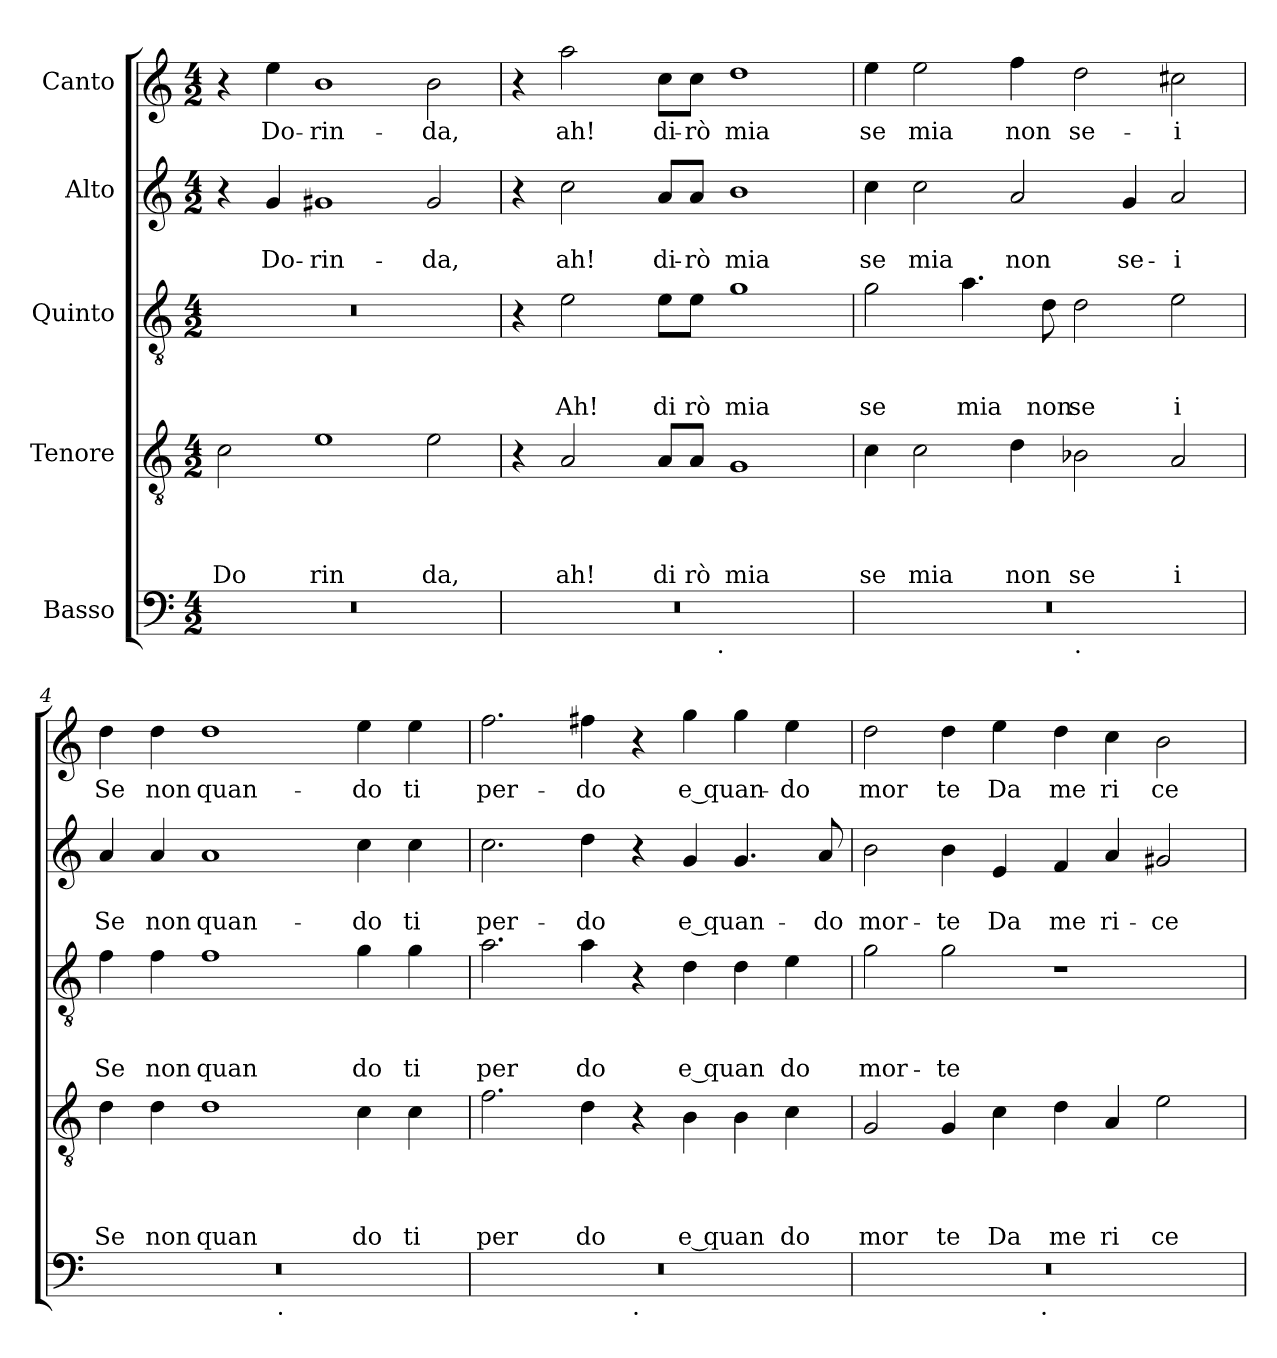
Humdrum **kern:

**kern	**kern	**text	**text	**text	**text	**kern	**text	**text	**text	**kern	**text	**text	**kern	**text
*part5	*part4	*part4	*part4	*part4	*part4	*part3	*part3	*part3	*part3	*part2	*part2	*part2	*part1	*part1
*staff5	*staff4	*staff4	*staff4	*staff4	*staff4	*staff3	*staff3	*staff3	*staff3	*staff2	*staff2	*staff2	*staff1	*staff1
*I"Basso	*I"Tenore	*	*	*	*	*I"Quinto	*	*	*	*I"Alto	*	*	*I"Canto	*
*clefF4	*clefGv2	*	*	*	*	*clefGv2	*	*	*	*clefG2	*	*	*clefG2	*
*k[]	*k[]	*	*	*	*	*k[]	*	*	*	*k[]	*	*	*k[]	*
*C:	*C:	*	*	*	*	*C:	*	*	*	*C:	*	*	*C:	*
*M4/2	*M4/2	*	*	*	*	*M4/2	*	*	*	*M4/2	*	*	*M4/2	*
=1	=1	=1	=1	=1	=1	=1	=1	=1	=1	=1	=1	=1	=1	=1
!	!	!	!	!	!LO:LY:b	!	!	!	!	!	!	!	!	!
0r	2c\	.	.	.	Do	0r	.	.	.	4r	.	.	4r	.
!	!	!	!	!	!	!	!	!	!	!	!	!LO:LY:b	!	!LO:LY:b
.	.	.	.	.	.	.	.	.	.	4g/	.	Do-	4ee\	Do-
!	!	!	!	!	!LO:LY:b	!	!	!	!	!	!	!LO:LY:b	!	!LO:LY:b
.	1e	.	.	.	rin	.	.	.	.	1g#X	.	-rin-	1b	-rin-
!	!	!	!	!	!LO:LY:b	!	!	!	!	!	!	!LO:LY:b	!	!LO:LY:b
.	2e\	.	.	.	da,	.	.	.	.	2g#/	.	-da,	2b\	-da,
=2	=2	=2	=2	=2	=2	=2	=2	=2	=2	=2	=2	=2	=2	=2
*^	*	*	*	*	*	*	*	*	*	*	*	*	*	*
0r	2ryy	4r	.	.	.	.	4r	.	.	.	4r	.	.	4r	.
!	!	!	!	!	!	!LO:LY:b	!	!	!	!LO:LY:b	!	!	!LO:LY:b	!	!LO:LY:b
.	.	2A/	.	.	.	ah!	2e\	.	.	Ah!	2cc\	.	ah!	2aa\	ah!
.	4...ryy	.	.	.	.	.	.	.	.	.	.	.	.	.	.
!	!	!	!	!	!	!LO:LY:b	!	!	!	!LO:LY:b	!	!	!LO:LY:b	!	!LO:LY:b
.	.	8A/L	.	.	.	di	8e\L	.	.	di	8a/L	.	di-	8cc\L	di-
!	!	!	!	!	!	!LO:LY:b	!	!	!	!LO:LY:b	!	!	!LO:LY:b	!	!LO:LY:b
.	.	8A/J	.	.	.	rò	8e\J	.	.	rò	8a/J	.	-rò	8cc\J	-rò
!	!LO:TX:b:t=.	!	!	!	!	!	!	!	!	!	!	!	!	!	!
.	1ryy	.	.	.	.	.	.	.	.	.	.	.	.	.	.
!	!	!	!	!	!	!LO:LY:b	!	!	!	!LO:LY:b	!	!	!LO:LY:b	!	!LO:LY:b
.	.	1G	.	.	.	mia	1g	.	.	mia	1b	.	mia	1dd	mia
.	32ryy	.	.	.	.	.	.	.	.	.	.	.	.	.	.
=3	=3	=3	=3	=3	=3	=3	=3	=3	=3	=3	=3	=3	=3	=3	=3
!	!	!	!	!	!	!LO:LY:b	!	!	!	!LO:LY:b	!	!	!LO:LY:b	!	!LO:LY:b
0r	1ryy	4c\	.	.	.	se	2g\	.	.	se	4cc\	.	se	4ee\	se
!	!	!	!	!	!	!LO:LY:b	!	!	!	!	!	!	!LO:LY:b	!	!LO:LY:b
.	.	2c\	.	.	.	mia	.	.	.	.	2cc\	.	mia	2ee\	mia
!	!	!	!	!	!	!	!	!	!	!LO:LY:b	!	!	!	!	!
.	.	.	.	.	.	.	4.a\	.	.	mia	.	.	.	.	.
!	!	!	!	!	!	!LO:LY:b	!	!	!	!	!	!	!LO:LY:b	!	!LO:LY:b
.	.	4d\	.	.	.	non	.	.	.	.	2a/	.	non	4ff\	non
!	!	!	!	!	!	!	!	!	!	!LO:LY:b	!	!	!	!	!
.	.	.	.	.	.	.	8d\	.	.	non	.	.	.	.	.
!	!LO:TX:b:t=.	!	!	!	!	!	!	!	!	!	!	!	!	!	!
!	!	!	!	!	!	!LO:LY:b	!	!	!	!LO:LY:b	!	!	!	!	!LO:LY:b
.	1ryy	2B-X\	.	.	.	se	2d\	.	.	se	.	.	.	2dd\	se-
!	!	!	!	!	!	!	!	!	!	!	!	!	!LO:LY:b	!	!
.	.	.	.	.	.	.	.	.	.	.	4g/	.	se-	.	.
!	!	!	!	!	!	!LO:LY:b	!	!	!	!LO:LY:b	!	!	!LO:LY:b	!	!LO:LY:b
.	.	2A/	.	.	.	i	2e\	.	.	i	2a/	.	-i	2cc#X\	-i
=4	=4	=4	=4	=4	=4	=4	=4	=4	=4	=4	=4	=4	=4	=4	=4
!	!	!	!	!	!	!LO:LY:b	!	!	!	!LO:LY:b	!	!	!LO:LY:b	!	!LO:LY:b
0r	2ryy	4d\	.	.	.	Se	4f\	.	.	Se	4a/	.	Se	4dd\	Se
!	!	!	!	!	!	!LO:LY:b	!	!	!	!LO:LY:b	!	!	!LO:LY:b	!	!LO:LY:b
.	.	4d\	.	.	.	non	4f\	.	.	non	4a/	.	non	4dd\	non
!	!	!	!	!	!	!LO:LY:b	!	!	!	!LO:LY:b	!	!	!LO:LY:b	!	!LO:LY:b
.	4...ryy	1d	.	.	.	quan	1f	.	.	quan	1a	.	quan-	1dd	quan-
!	!LO:TX:b:t=.	!	!	!	!	!	!	!	!	!	!	!	!	!	!
.	1ryy	.	.	.	.	.	.	.	.	.	.	.	.	.	.
!	!	!	!	!	!	!LO:LY:b	!	!	!	!LO:LY:b	!	!	!LO:LY:b	!	!LO:LY:b
.	.	4c\	.	.	.	do	4g\	.	.	do	4cc\	.	-do	4ee\	-do
!	!	!	!	!	!	!LO:LY:b	!	!	!	!LO:LY:b	!	!	!LO:LY:b	!	!LO:LY:b
.	.	4c\	.	.	.	ti	4g\	.	.	ti	4cc\	.	ti	4ee\	ti
.	32ryy	.	.	.	.	.	.	.	.	.	.	.	.	.	.
=5	=5	=5	=5	=5	=5	=5	=5	=5	=5	=5	=5	=5	=5	=5	=5
!	!	!	!	!	!	!LO:LY:b	!	!	!	!LO:LY:b	!	!	!LO:LY:b	!	!LO:LY:b
0r	1ryy	2.f\	.	.	.	per	2.a\	.	.	per	2.cc\	.	per-	2.ff>\	per-
!	!	!	!	!	!	!LO:LY:b	!	!	!	!LO:LY:b	!	!	!LO:LY:b	!	!LO:LY:b
.	.	4d\	.	.	.	do	4a\	.	.	do	4dd\	.	-do	4ff#X\	-do
!	!LO:TX:b:t=.	!	!	!	!	!	!	!	!	!	!	!	!	!	!
.	1ryy	4r	.	.	.	.	4r	.	.	.	4r	.	.	4r	.
!	!	!	!	!	!	!LO:LY:b	!	!	!	!LO:LY:b	!	!	!LO:LY:b	!	!LO:LY:b
.	.	4B\	.	.	.	e quan	4d\	.	.	e quan	4g/	.	e quan-	4gg\	e quan-
.	.	4B\	.	.	.	.	4d\	.	.	.	4.g/	.	.	4gg\	.
!	!	!	!	!	!	!LO:LY:b	!	!	!	!LO:LY:b	!	!	!	!	!LO:LY:b
.	.	4c\	.	.	.	do	4e\	.	.	do	.	.	.	4ee\	-do
!	!	!	!	!	!	!	!	!	!	!	!	!	!LO:LY:b	!	!
.	.	.	.	.	.	.	.	.	.	.	8a/	.	-do	.	.
!!LO:LB:g=z
=6	=6	=6	=6	=6	=6	=6	=6	=6	=6	=6	=6	=6	=6	=6	=6
!	!	!	!	!	!	!LO:LY:b	!	!	!	!LO:LY:b	!	!	!LO:LY:b	!	!LO:LY:b
0r	2ryy	2G/	.	.	.	mor	2g\	.	.	mor-	2b\	.	mor-	2dd\	mor
!	!	!	!	!	!	!LO:LY:b	!	!	!	!LO:LY:b	!	!	!LO:LY:b	!	!LO:LY:b
.	4...ryy	4G/	.	.	.	te	2g\	.	.	-te	4b\	.	-te	4dd\	te
!	!	!	!	!	!	!LO:LY:b	!	!	!	!	!	!	!LO:LY:b	!	!LO:LY:b
.	.	4c\	.	.	.	Da	.	.	.	.	4e/	.	Da	4ee\	Da
!	!LO:TX:b:t=.	!	!	!	!	!	!	!	!	!	!	!	!	!	!
.	1ryy	.	.	.	.	.	.	.	.	.	.	.	.	.	.
!	!	!	!	!	!	!LO:LY:b	!	!	!	!	!	!	!LO:LY:b	!	!LO:LY:b
.	.	4d\	.	.	.	me	1r	.	.	.	4f/	.	me	4dd\	me
!	!	!	!	!	!	!LO:LY:b	!	!	!	!	!	!	!LO:LY:b	!	!LO:LY:b
.	.	4A/	.	.	.	ri	.	.	.	.	4a/	.	ri-	4cc\	ri
!	!	!	!	!	!	!LO:LY:b	!	!	!	!	!	!	!LO:LY:b	!	!LO:LY:b
.	.	2e\	.	.	.	ce	.	.	.	.	2g#X/	.	-ce-	2b\	ce
.	32ryy	.	.	.	.	.	.	.	.	.	.	.	.	.	.
*v	*v	*	*	*	*	*	*	*	*	*	*	*	*	*	*
=	=	=	=	=	=	=	=	=	=	=	=	=	=	=
*-	*-	*-	*-	*-	*-	*-	*-	*-	*-	*-	*-	*-	*-	*-
